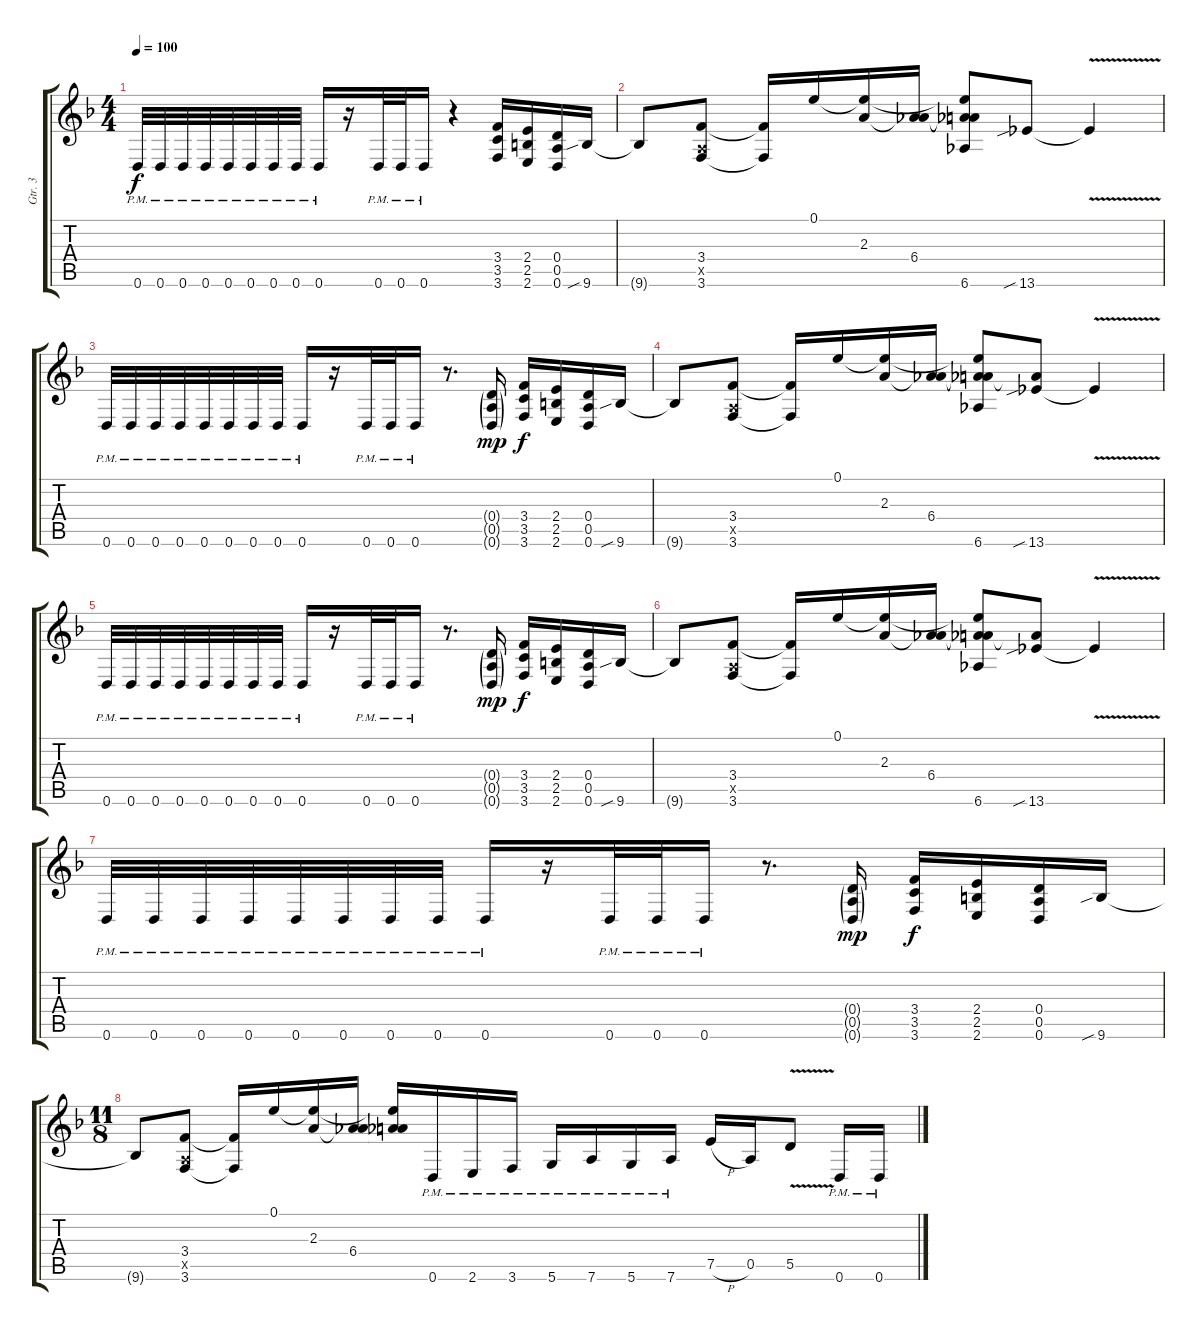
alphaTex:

\track ("Gtr. 3" "Gtr. 3") {instrument distortionguitar}
\staff {score tabs}
\tuning (E4 B3 G3 D3 A2 D2) {hide}
\ts (4 4)
\tempo 100
\clef g2
\ks f
0.6{pm}.32{dy f} 0.6{pm}.32 0.6{pm}.32 0.6{pm}.32 0.6{pm}.32 0.6{pm}.32 0.6{pm}.32 0.6{pm}.32 0.6{pm}.16 r.16 0.6{pm}.32 0.6{pm}.32 0.6{pm}.16 r.4 (3.4 3.5 3.6).16 (2.4 2.5 2.6).16 (0.4 0.5 0.6).16 9.6{sib}.16 |
9.6{t}.8 (3.4 0.5{x} 3.6).8 (3.4{t} 3.6{t}).16 0.1.16 (0.1{t} 2.3).16 (2.3{t} 6.4).16 (0.1{t} 2.3{t} 6.4{t} 6.6).8 13.6{sib}.8 13.6{v t}.4 |
0.6{pm}.32 0.6{pm}.32 0.6{pm}.32 0.6{pm}.32 0.6{pm}.32 0.6{pm}.32 0.6{pm}.32 0.6{pm}.32 0.6{pm}.16 r.16 0.6{pm}.32 0.6{pm}.32 0.6{pm}.16 r.8{d} (0.4{g} 0.5{g} 0.6{g}).16{dy mp} (3.4 3.5 3.6).16{dy f} (2.4 2.5 2.6).16 (0.4 0.5 0.6).16 9.6{sib}.16 |
9.6{t}.8 (3.4 0.5{x} 3.6).8 (3.4{t} 3.6{t}).16 0.1.16 (0.1{t} 2.3).16 (2.3{t} 6.4).16 (0.1{t} 2.3{t} 6.4{t} 6.6).8 (6.4{t} 13.6{sib}).8 13.6{v t}.4 |
0.6{pm}.32 0.6{pm}.32 0.6{pm}.32 0.6{pm}.32 0.6{pm}.32 0.6{pm}.32 0.6{pm}.32 0.6{pm}.32 0.6{pm}.16 r.16 0.6{pm}.32 0.6{pm}.32 0.6{pm}.16 r.8{d} (0.4{g} 0.5{g} 0.6{g}).16{dy mp} (3.4 3.5 3.6).16{dy f} (2.4 2.5 2.6).16 (0.4 0.5 0.6).16 9.6{sib}.16 |
9.6{t}.8 (3.4 0.5{x} 3.6).8 (3.4{t} 3.6{t}).16 0.1.16 (0.1{t} 2.3).16 (2.3{t} 6.4).16 (0.1{t} 2.3{t} 6.4{t} 6.6).8 (6.4{t} 13.6{sib}).8 13.6{v t}.4 |
0.6{pm}.32 0.6{pm}.32 0.6{pm}.32 0.6{pm}.32 0.6{pm}.32 0.6{pm}.32 0.6{pm}.32 0.6{pm}.32 0.6{pm}.16 r.16 0.6{pm}.32 0.6{pm}.32 0.6{pm}.16 r.8{d} (0.4{g} 0.5{g} 0.6{g}).16{dy mp} (3.4 3.5 3.6).16{dy f} (2.4 2.5 2.6).16 (0.4 0.5 0.6).16 9.6{sib}.16 |
\ts (11 8)
9.6{t}.8 (3.4 0.5{x} 3.6).8 (3.4{t} 3.6{t}).16 0.1.16 (0.1{t} 2.3).16 (2.3{t} 6.4).16 (0.1{t} 2.3{t} 6.4{t}).16 0.6{pm}.16 2.6{pm}.16 3.6{pm}.16 5.6{pm}.16 7.6{pm}.16 5.6{pm}.16 7.6{pm}.16 7.5{h}.16 0.5.16 5.5{v}.8 0.6{pm}.16 0.6{pm}.16
